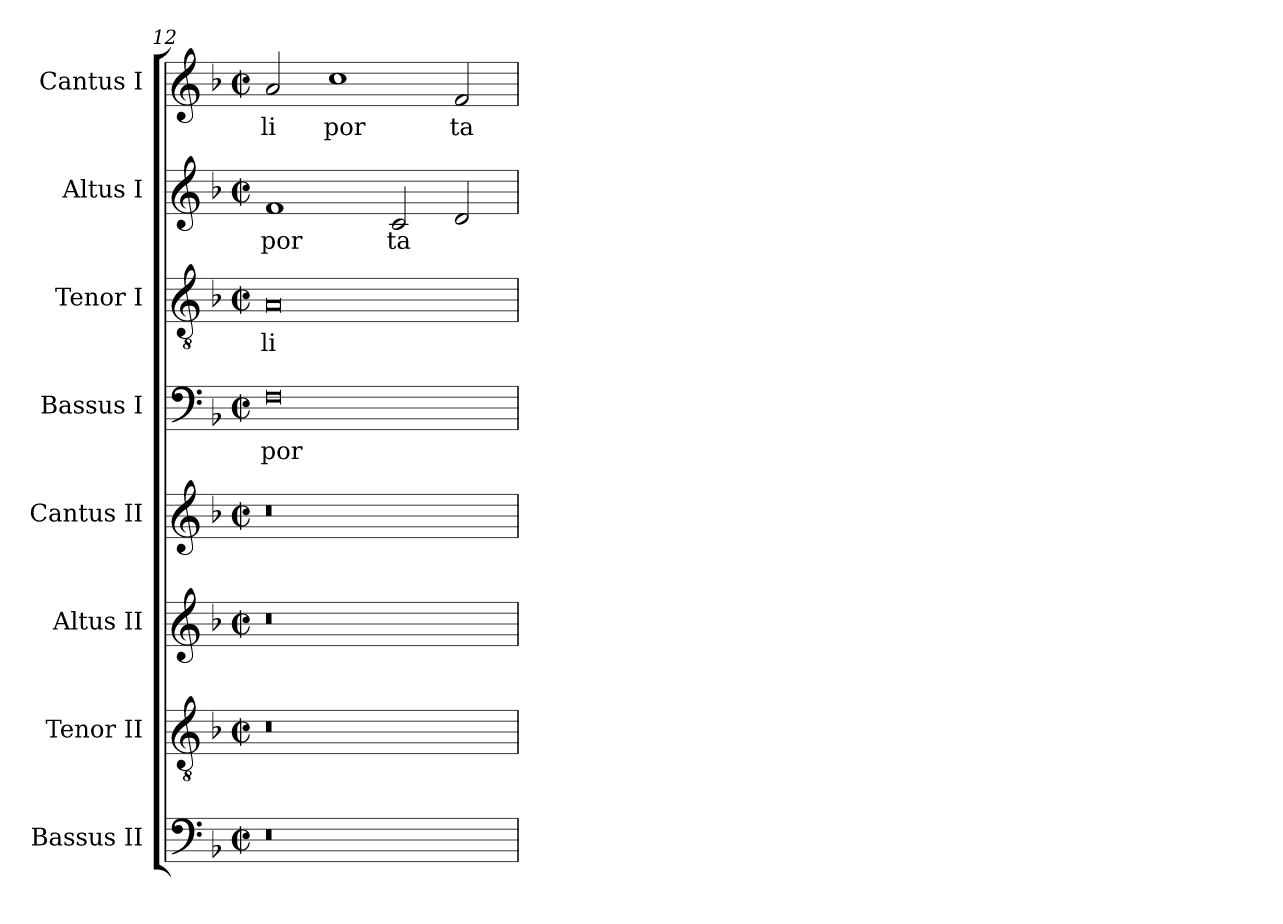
**kern	**kern	**kern	**kern	**kern	**text	**kern	**text	**kern	**text	**kern	**text
*part8	*part7	*part6	*part5	*part4	*part4	*part3	*part3	*part2	*part2	*part1	*part1
*staff8	*staff7	*staff6	*staff5	*staff4	*staff4	*staff3	*staff3	*staff2	*staff2	*staff1	*staff1
*I"Bassus II	*I"Tenor II	*I"Altus II	*I"Cantus II	*I"Bassus I	*	*I"Tenor I	*	*I"Altus I	*	*I"Cantus I	*
!!LO:PB:g=z
*clefF4	*clefGv2	*clefG2	*clefG2	*clefF4	*	*clefGv2	*	*clefG2	*	*clefG2	*
*k[b-]	*k[b-]	*k[b-]	*k[b-]	*k[b-]	*	*k[b-]	*	*k[b-]	*	*k[b-]	*
*F:	*F:	*F:	*F:	*F:	*	*F:	*	*F:	*	*F:	*
*M2/2	*M2/2	*M2/2	*M2/2	*M2/2	*	*M2/2	*	*M2/2	*	*M2/2	*
*met(c|)	*met(c|)	*met(c|)	*met(c|)	*met(c|)	*	*met(c|)	*	*met(c|)	*	*met(c|)	*
=12	=12	=12	=12	=12	=12	=12	=12	=12	=12	=12	=12
!	!	!	!	!	!LO:LY:b:cj	!	!LO:LY:b:cj	!	!LO:LY:b:cj	!	!LO:LY:b:cj
0r	0r	0r	0r	0F	por	0A	li	1f	por	2a/	li
!	!	!	!	!	!	!	!	!	!	!	!LO:LY:b:cj
.	.	.	.	.	.	.	.	.	.	1cc	por
!	!	!	!	!	!	!	!	!	!LO:LY:b:cj	!	!
.	.	.	.	.	.	.	.	2c/	ta	.	.
!	!	!	!	!	!	!	!	!	!	!	!LO:LY:b:cj
.	.	.	.	.	.	.	.	2d/	.	2f/	ta
=	=	=	=	=	=	=	=	=	=	=	=
*-	*-	*-	*-	*-	*-	*-	*-	*-	*-	*-	*-
